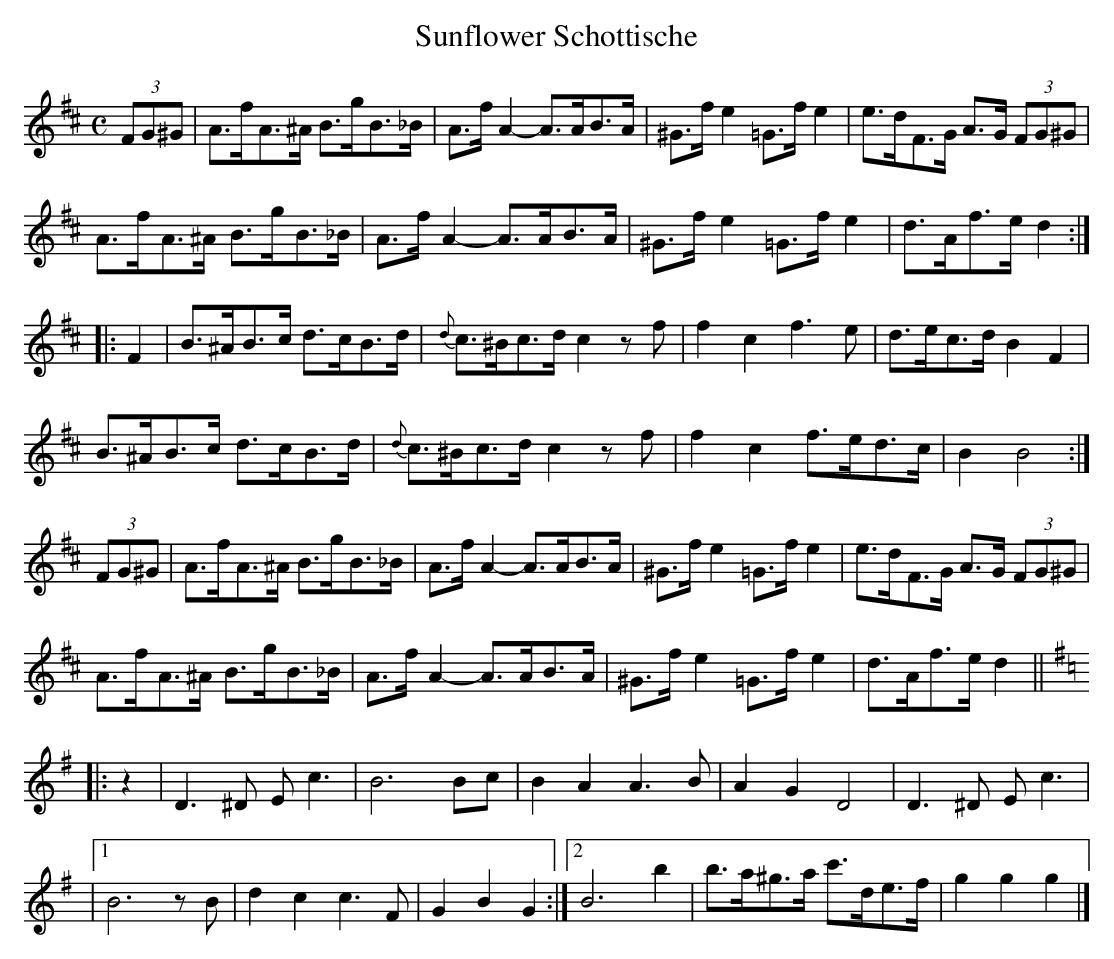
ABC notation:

X:1
T:Sunflower Schottische
M:C
K:D
(3FG^G|A>fA>^A B>gB>_B|A>fA2-A>AB>A|^G>fe2=G>fe2|e>dF>G A>G (3FG^G|
A>fA>^A B>gB>_B|A>fA2-A>AB>A|^G>fe2=G>fe2|d>Af>ed2:|
|:F2|B>^AB>c d>cB>d|{d}c>^Bc>dc2zf|f2c2f3e|d>ec>dB2F2|
B>^AB>c d>cB>d|{d}c>^Bc>dc2zf|f2c2f>ed>c|B2B4:|
(3FG^G|A>fA>^A B>gB>_B|A>fA2-A>AB>A|^G>fe2=G>fe2|e>dF>G A>G (3FG^G|
A>fA>^A B>gB>_B|A>fA2-A>AB>A|^G>fe2=G>fe2|d>Af>ed2||
K:G
|:z2|D3^D Ec3|B6Bc|B2A2A3B|A2G2D4|D3^D Ec3|
|1B6zB|d2c2c3F|G2B2G2:|2B6b2|b>a^g>a c'>de>f|g2g2g2|]
